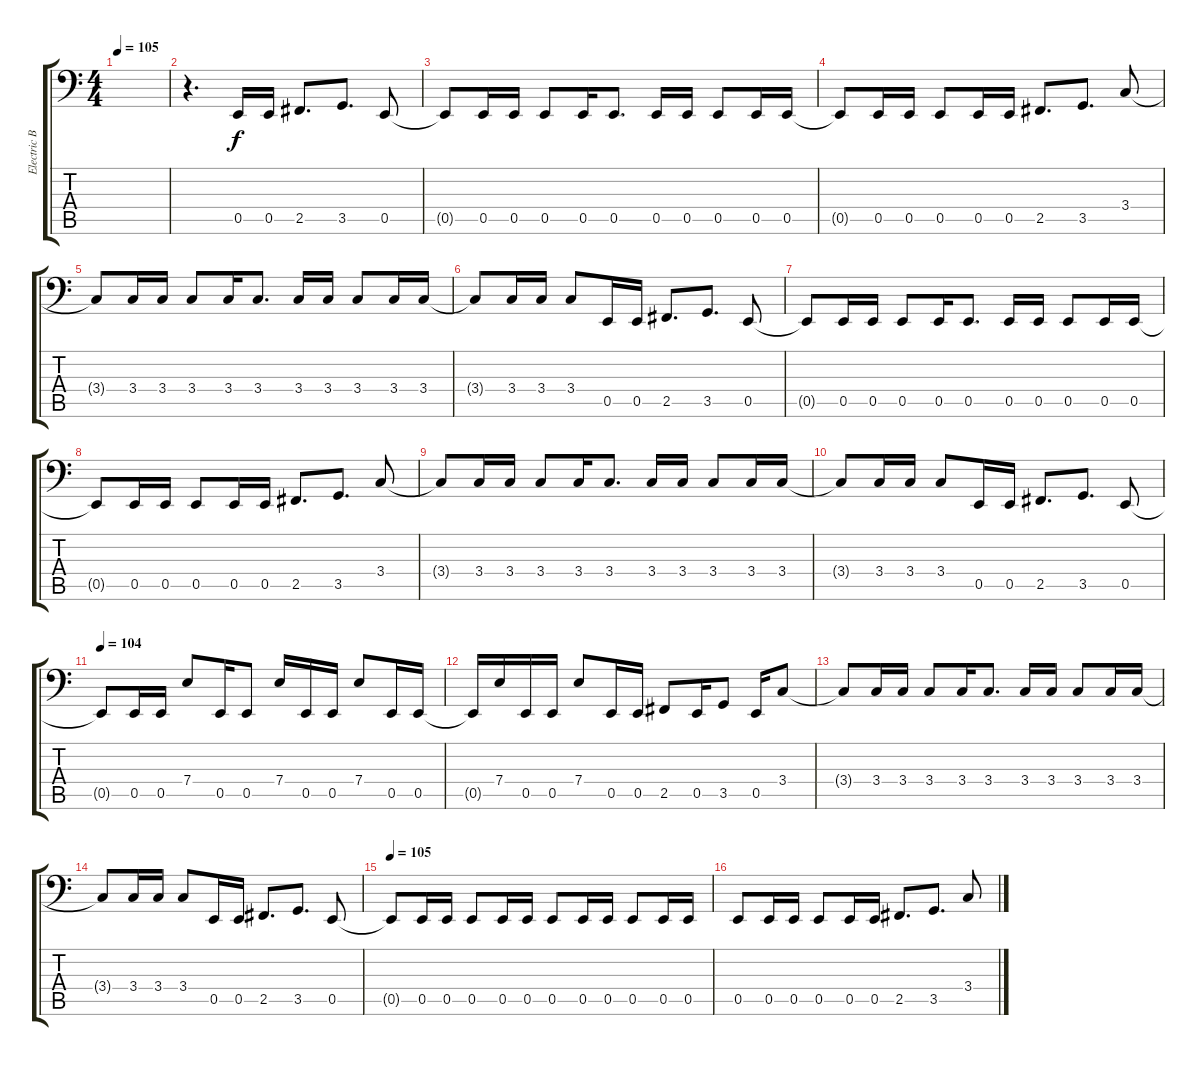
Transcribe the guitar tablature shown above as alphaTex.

\track ("Electric Bass" "Electric B") {instrument electricbassfinger}
\staff {score tabs}
\tuning (C3 G2 D2 A1 E1 B0) {hide}
\ts (4 4)
\tempo 105
\clef f4
\ks c
|
\ks aminor
r.4{d} 0.5.16 0.5.16 2.5.8{d} 3.5.8{d} 0.5.8 |
0.5{t}.8 0.5.16 0.5.16 0.5.8 0.5.16 0.5.8{d} 0.5.16 0.5.16 0.5.8 0.5.16 0.5.16 |
\ks c
0.5{t}.8 0.5.16 0.5.16 0.5.8 0.5.16 0.5.16 2.5.8{d} 3.5.8{d} 3.4.8 |
3.4{t}.8 3.4.16 3.4.16 3.4.8 3.4.16 3.4.8{d} 3.4.16 3.4.16 3.4.8 3.4.16 3.4.16 |
\ks aminor
3.4{t}.8 3.4.16 3.4.16 3.4.8 0.5.16 0.5.16 2.5.8{d} 3.5.8{d} 0.5.8 |
0.5{t}.8 0.5.16 0.5.16 0.5.8 0.5.16 0.5.8{d} 0.5.16 0.5.16 0.5.8 0.5.16 0.5.16 |
\ks c
0.5{t}.8 0.5.16 0.5.16 0.5.8 0.5.16 0.5.16 2.5.8{d} 3.5.8{d} 3.4.8 |
3.4{t}.8 3.4.16 3.4.16 3.4.8 3.4.16 3.4.8{d} 3.4.16 3.4.16 3.4.8 3.4.16 3.4.16 |
\ks aminor
3.4{t}.8 3.4.16 3.4.16 3.4.8 0.5.16 0.5.16 2.5.8{d} 3.5.8{d} 0.5.8 |
\tempo 104
0.5{t}.8 0.5.16 0.5.16 7.4.8 0.5.16 0.5.8 7.4.16 0.5.16 0.5.16 7.4.8 0.5.16 0.5.16 |
\ks c
0.5{t}.16 7.4.16 0.5.16 0.5.16 7.4.8 0.5.16 0.5.16 2.5.8 0.5.16 3.5.8 0.5.16 3.4.8 |
3.4{t}.8 3.4.16 3.4.16 3.4.8 3.4.16 3.4.8{d} 3.4.16 3.4.16 3.4.8 3.4.16 3.4.16 |
\ks aminor
3.4{t}.8 3.4.16 3.4.16 3.4.8 0.5.16 0.5.16 2.5.8{d} 3.5.8{d} 0.5.8 |
\tempo 105
0.5{t}.8 0.5.16 0.5.16 0.5.8 0.5.16 0.5.16 0.5.8 0.5.16 0.5.16 0.5.8 0.5.16 0.5.16 |
\ks c
0.5.8 0.5.16 0.5.16 0.5.8 0.5.16 0.5.16 2.5.8{d} 3.5.8{d} 3.4.8
